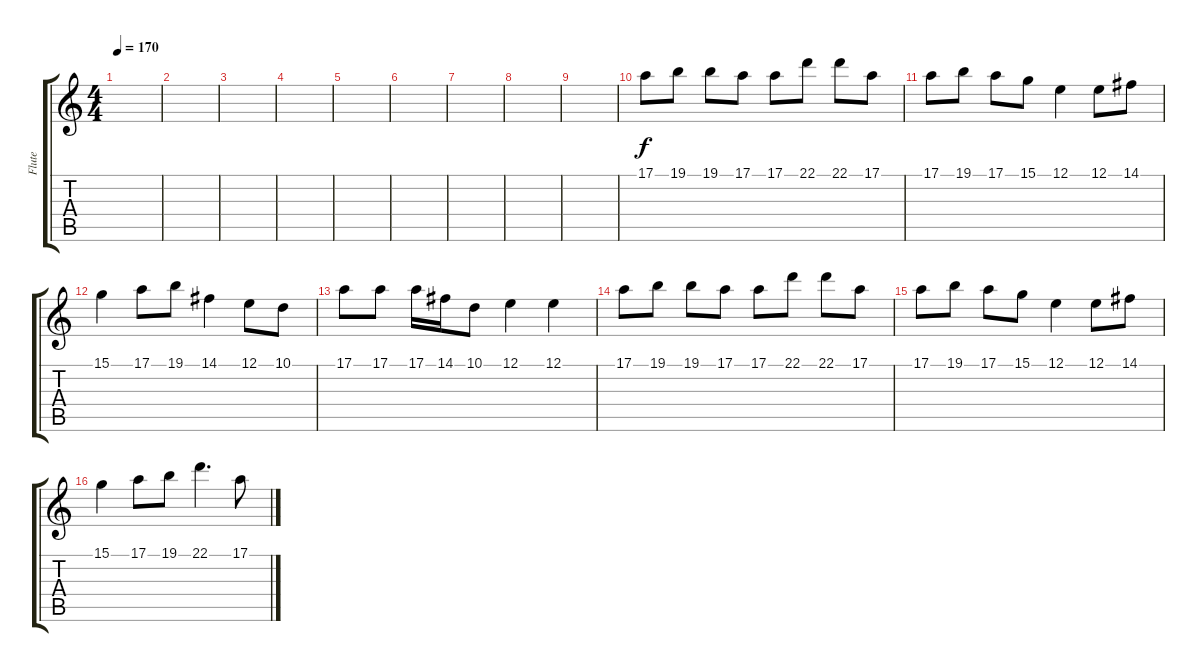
\track ("Flute" "Flute") {instrument piccolo}
\staff {score tabs}
\tuning (E4 B3 G3 D3 A2 E2) {hide}
\ts (4 4)
\tempo 170
\clef g2
\ks c
|
|
|
|
|
|
|
|
|
17.1.8 19.1.8 19.1.8 17.1.8 17.1.8 22.1.8 22.1.8 17.1.8 |
17.1.8 19.1.8 17.1.8 15.1.8 12.1.4 12.1.8 14.1.8 |
15.1.4 17.1.8 19.1.8 14.1.4 12.1.8 10.1.8 |
17.1.8 17.1.8 17.1.16 14.1.16 10.1.8 12.1.4 12.1.4 |
17.1.8 19.1.8 19.1.8 17.1.8 17.1.8 22.1.8 22.1.8 17.1.8 |
17.1.8 19.1.8 17.1.8 15.1.8 12.1.4 12.1.8 14.1.8 |
15.1.4 17.1.8 19.1.8 22.1.4{d} 17.1.8
